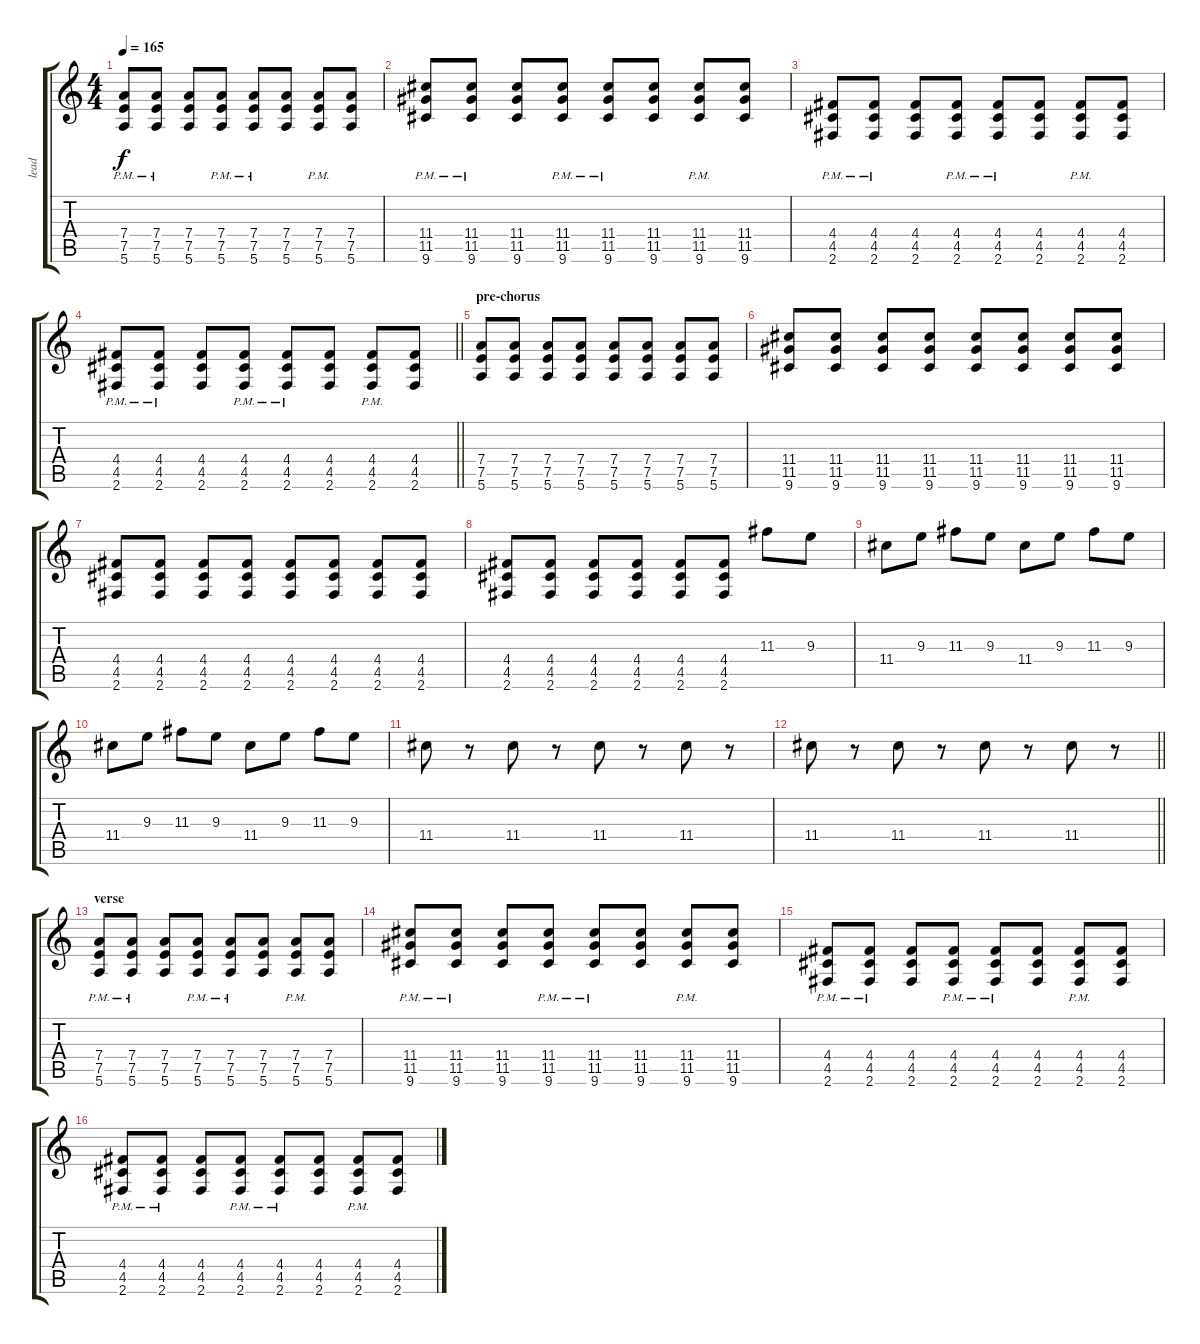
\track ("lead" "lead") {instrument distortionguitar}
\staff {score tabs}
\tuning (E4 B3 G3 D3 A2 E2) {hide}
\ts (4 4)
\tempo 165
\clef g2
\ks c
(7.4{pm} 7.5{pm} 5.6).8{dy f} (7.4{pm} 7.5{pm} 5.6).8 (7.4 7.5 5.6).8 (7.4{pm} 7.5{pm} 5.6).8 (7.4{pm} 7.5{pm} 5.6).8 (7.4 7.5 5.6).8 (7.4{pm} 7.5{pm} 5.6).8 (7.4 7.5 5.6).8 |
(11.4{pm} 11.5{pm} 9.6).8 (11.4{pm} 11.5{pm} 9.6).8 (11.4 11.5 9.6).8 (11.4{pm} 11.5{pm} 9.6).8 (11.4{pm} 11.5{pm} 9.6).8 (11.4 11.5 9.6).8 (11.4{pm} 11.5{pm} 9.6).8 (11.4 11.5 9.6).8 |
(4.4{pm} 4.5{pm} 2.6).8 (4.4{pm} 4.5{pm} 2.6).8 (4.4 4.5 2.6).8 (4.4{pm} 4.5{pm} 2.6).8 (4.4{pm} 4.5{pm} 2.6).8 (4.4 4.5 2.6).8 (4.4{pm} 4.5{pm} 2.6).8 (4.4 4.5 2.6).8 |
\barLineRight lightlight
(4.4{pm} 4.5{pm} 2.6).8 (4.4{pm} 4.5{pm} 2.6).8 (4.4 4.5 2.6).8 (4.4{pm} 4.5{pm} 2.6).8 (4.4{pm} 4.5{pm} 2.6).8 (4.4 4.5 2.6).8 (4.4{pm} 4.5{pm} 2.6).8 (4.4 4.5 2.6).8 |
\section ("" "pre-chorus")
(7.4 7.5 5.6).8 (7.4 7.5 5.6).8 (7.4 7.5 5.6).8 (7.4 7.5 5.6).8 (7.4 7.5 5.6).8 (7.4 7.5 5.6).8 (7.4 7.5 5.6).8 (7.4 7.5 5.6).8 |
(11.4 11.5 9.6).8 (11.4 11.5 9.6).8 (11.4 11.5 9.6).8 (11.4 11.5 9.6).8 (11.4 11.5 9.6).8 (11.4 11.5 9.6).8 (11.4 11.5 9.6).8 (11.4 11.5 9.6).8 |
(4.4 4.5 2.6).8 (4.4 4.5 2.6).8 (4.4 4.5 2.6).8 (4.4 4.5 2.6).8 (4.4 4.5 2.6).8 (4.4 4.5 2.6).8 (4.4 4.5 2.6).8 (4.4 4.5 2.6).8 |
(4.4 4.5 2.6).8 (4.4 4.5 2.6).8 (4.4 4.5 2.6).8 (4.4 4.5 2.6).8 (4.4 4.5 2.6).8 (4.4 4.5 2.6).8 11.3.8 9.3.8 |
11.4.8 9.3.8 11.3.8 9.3.8 11.4.8 9.3.8 11.3.8 9.3.8 |
11.4.8 9.3.8 11.3.8 9.3.8 11.4.8 9.3.8 11.3.8 9.3.8 |
11.4.8 r.8 11.4.8 r.8 11.4.8 r.8 11.4.8 r.8 |
\barLineRight lightlight
11.4.8 r.8 11.4.8 r.8 11.4.8 r.8 11.4.8 r.8 |
\section ("" "verse")
(7.4{pm} 7.5{pm} 5.6).8 (7.4{pm} 7.5{pm} 5.6).8 (7.4 7.5 5.6).8 (7.4{pm} 7.5{pm} 5.6).8 (7.4{pm} 7.5{pm} 5.6).8 (7.4 7.5 5.6).8 (7.4{pm} 7.5{pm} 5.6).8 (7.4 7.5 5.6).8 |
(11.4{pm} 11.5{pm} 9.6).8 (11.4{pm} 11.5{pm} 9.6).8 (11.4 11.5 9.6).8 (11.4{pm} 11.5{pm} 9.6).8 (11.4{pm} 11.5{pm} 9.6).8 (11.4 11.5 9.6).8 (11.4{pm} 11.5{pm} 9.6).8 (11.4 11.5 9.6).8 |
(4.4{pm} 4.5{pm} 2.6).8 (4.4{pm} 4.5{pm} 2.6).8 (4.4 4.5 2.6).8 (4.4{pm} 4.5{pm} 2.6).8 (4.4{pm} 4.5{pm} 2.6).8 (4.4 4.5 2.6).8 (4.4{pm} 4.5{pm} 2.6).8 (4.4 4.5 2.6).8 |
(4.4{pm} 4.5{pm} 2.6).8 (4.4{pm} 4.5{pm} 2.6).8 (4.4 4.5 2.6).8 (4.4{pm} 4.5{pm} 2.6).8 (4.4{pm} 4.5{pm} 2.6).8 (4.4 4.5 2.6).8 (4.4{pm} 4.5{pm} 2.6).8 (4.4 4.5 2.6).8
